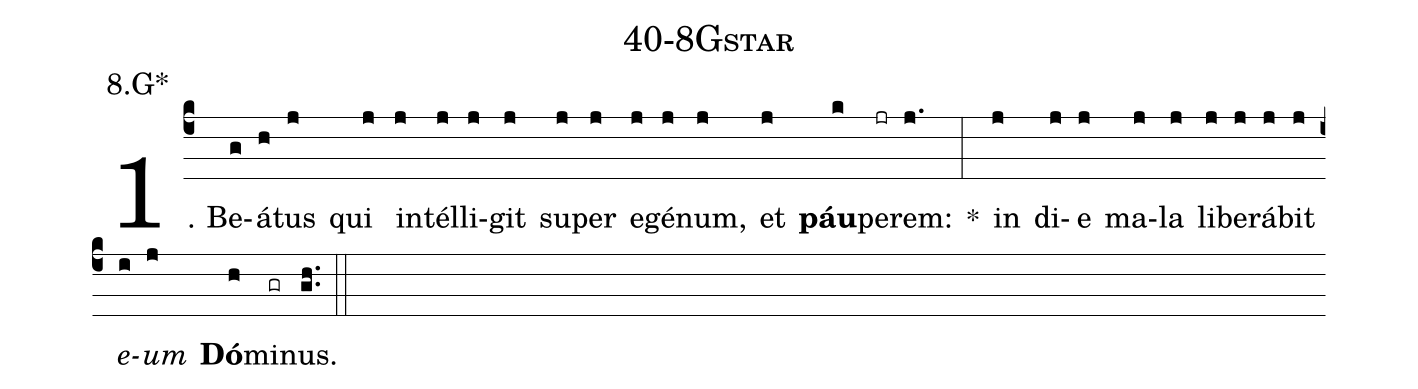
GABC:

name: 40-8Gstar;
annotation: 8.G*;
%%
(c4)1. Be(g)á(h)tus(j) qui(j) in(j)tél(j)li(j)git(j) su(j)per(j) e(j)gé(j)num,(j) et(j) <b>páu</b>(k)pe(jr)rem:(j.) *(:) in(j) di(j)e(j) ma(j)la(j) li(j)be(j)rá(j)bit(j) <i>e</i>(i)<i>um</i>(j) <b>Dó</b>(h)mi(gr)nus.(gh..) (::)
